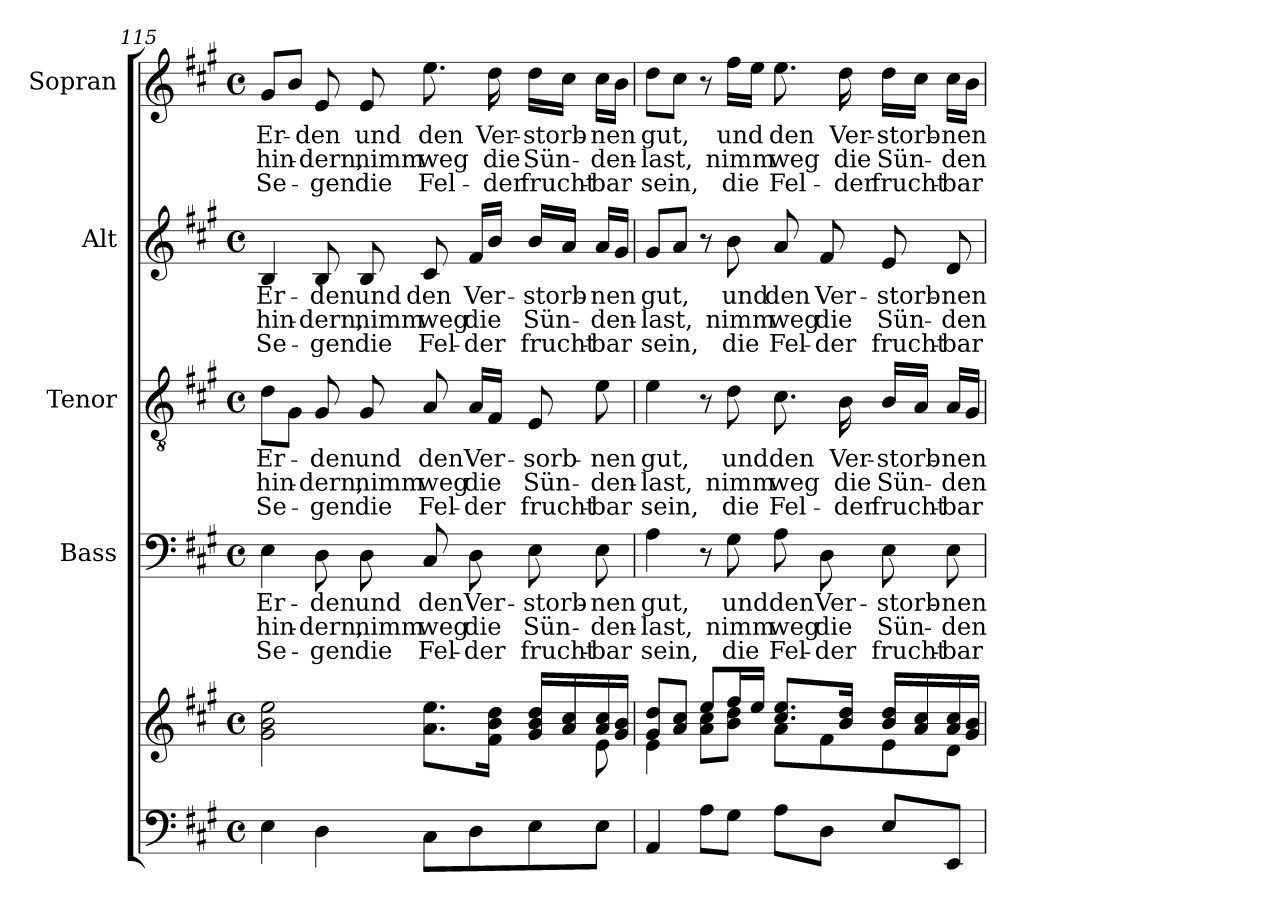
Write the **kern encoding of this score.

**kern	**kern	**kern	**text	**text	**text	**kern	**text	**text	**text	**kern	**text	**text	**text	**kern	**text	**text	**text
*part5	*part5	*part4	*part4	*part4	*part4	*part3	*part3	*part3	*part3	*part2	*part2	*part2	*part2	*part1	*part1	*part1	*part1
*staff6	*staff5	*staff4	*staff4	*staff4	*staff4	*staff3	*staff3	*staff3	*staff3	*staff2	*staff2	*staff2	*staff2	*staff1	*staff1	*staff1	*staff1
*	*	*I"Bass	*	*	*	*I"Tenor	*	*	*	*I"Alt	*	*	*	*I"Sopran	*	*	*
*	*	*I'B.	*	*	*	*I'T.	*	*	*	*I'A.	*	*	*	*I'S.	*	*	*
*clefF4	*clefG2	*clefF4	*	*	*	*clefGv2	*	*	*	*clefG2	*	*	*	*clefG2	*	*	*
*k[f#c#g#]	*k[f#c#g#]	*k[f#c#g#]	*	*	*	*k[f#c#g#]	*	*	*	*k[f#c#g#]	*	*	*	*k[f#c#g#]	*	*	*
*A:	*A:	*A:	*	*	*	*A:	*	*	*	*A:	*	*	*	*A:	*	*	*
*M4/4	*M4/4	*M4/4	*	*	*	*M4/4	*	*	*	*M4/4	*	*	*	*M4/4	*	*	*
*met(c)	*met(c)	*met(c)	*	*	*	*met(c)	*	*	*	*met(c)	*	*	*	*met(c)	*	*	*
=115	=115	=115	=115	=115	=115	=115	=115	=115	=115	=115	=115	=115	=115	=115	=115	=115	=115
*	*^	*	*	*	*	*	*	*	*	*	*	*	*	*	*	*	*
!	!	!	!	!LO:LY:b	!LO:LY:b	!LO:LY:b	!	!LO:LY:b	!LO:LY:b	!LO:LY:b	!	!LO:LY:b	!LO:LY:b	!LO:LY:b	!	!LO:LY:b	!LO:LY:b	!LO:LY:b
4E\	2g#\ 2b\ 2ee\	2.ryy	4E\	Er-	hin-	Se-	8d\L	Er-	hin-	Se-	4B/	Er-	hin-	Se-	8g#/L	Er-	hin-	Se-
.	.	.	.	.	.	.	8G#\J	.	.	.	.	.	.	.	8b/J	.	.	.
!	!	!	!	!LO:LY:b	!LO:LY:b	!LO:LY:b	!	!LO:LY:b	!LO:LY:b	!LO:LY:b	!	!LO:LY:b	!LO:LY:b	!LO:LY:b	!	!LO:LY:b	!LO:LY:b	!LO:LY:b
4D\	.	.	8D\	-den	-dern,	-gen	8G#/	-den	-dern,	-gen	8B/	-den	-dern,	-gen	8e/	-den	-dern,	-gen
!	!	!	!	!LO:LY:b	!LO:LY:b	!LO:LY:b	!	!LO:LY:b	!LO:LY:b	!LO:LY:b	!	!LO:LY:b	!LO:LY:b	!LO:LY:b	!	!LO:LY:b	!LO:LY:b	!LO:LY:b
.	.	.	8D\	und	nimm	die	8G#/	und	nimm	die	8B/	und	nimm	die	8e/	und	nimm	die
!	!	!	!	!LO:LY:b	!LO:LY:b	!LO:LY:b	!	!LO:LY:b	!LO:LY:b	!LO:LY:b	!	!LO:LY:b	!LO:LY:b	!LO:LY:b	!	!LO:LY:b	!LO:LY:b	!LO:LY:b
8C#\L	8.a\ 8.ee\L	.	8C#/	den	weg	Fel-	8A/	den	weg	Fel-	8c#/	den	weg	Fel-	8.ee\	den	weg	Fel-
!	!	!	!	!LO:LY:b	!LO:LY:b	!LO:LY:b	!	!LO:LY:b	!LO:LY:b	!LO:LY:b	!	!LO:LY:b	!LO:LY:b	!LO:LY:b	!	!	!	!
8D\	.	.	8D\	Ver-	die	-der	16A/LL	Ver-	die	-der	16f#/LL	Ver-	die	-der	.	.	.	.
!	!	!	!	!	!	!	!	!	!	!	!	!	!	!	!	!LO:LY:b	!LO:LY:b	!LO:LY:b
.	16f#\ 16b\ 16dd\Jk	.	.	.	.	.	16F#/JJ	.	.	.	16b/JJ	.	.	.	16dd\	Ver-	die	-der
!	!	!	!	!LO:LY:b	!LO:LY:b	!LO:LY:b	!	!LO:LY:b	!LO:LY:b	!LO:LY:b	!	!LO:LY:b	!LO:LY:b	!LO:LY:b	!	!LO:LY:b	!LO:LY:b	!LO:LY:b
8E\	16g#/ 16b/ 16dd/LL	8ryy	8E\	-storb-	Sün-	frucht-	8E/	-sorb-	Sün-	frucht-	16b/LL	-storb-	Sün-	frucht-	16dd\LL	-storb-	Sün-	frucht-
.	16a/ 16cc#/	.	.	.	.	.	.	.	.	.	16a/JJ	.	.	.	16cc#\JJ	.	.	.
!	!	!	!	!LO:LY:b	!LO:LY:b	!LO:LY:b	!	!LO:LY:b	!LO:LY:b	!LO:LY:b	!	!LO:LY:b	!LO:LY:b	!LO:LY:b	!	!LO:LY:b	!LO:LY:b	!LO:LY:b
8E\J	16a/ 16cc#/	8e\	8E\	-nen	-den-	-bar	8e\	-nen	-den-	-bar	16a/LL	-nen	-den-	-bar	16cc#\LL	-nen	-den-	-bar
.	16g#/ 16b/JJ	.	.	.	.	.	.	.	.	.	16g#/JJ	.	.	.	16b\JJ	.	.	.
=116	=116	=116	=116	=116	=116	=116	=116	=116	=116	=116	=116	=116	=116	=116	=116	=116	=116	=116
!	!	!	!	!LO:LY:b	!LO:LY:b	!LO:LY:b	!	!LO:LY:b	!LO:LY:b	!LO:LY:b	!	!LO:LY:b	!LO:LY:b	!LO:LY:b	!	!LO:LY:b	!LO:LY:b	!LO:LY:b
4AA/	8g#/ 8dd/L	4e\	4A\	gut,	-last,	sein,	4e\	gut,	-last,	sein,	8g#/L	gut,	-last,	sein,	8dd\L	gut,	-last,	sein,
.	8a/ 8cc#/J	.	.	.	.	.	.	.	.	.	8a/J	.	.	.	8cc#\J	.	.	.
8A\L	8ee/L	8a\ 8cc#\L	8r	.	.	.	8r	.	.	.	8r	.	.	.	8r	.	.	.
!	!	!	!	!LO:LY:b	!LO:LY:b	!LO:LY:b	!	!LO:LY:b	!LO:LY:b	!LO:LY:b	!	!LO:LY:b	!LO:LY:b	!LO:LY:b	!	!LO:LY:b	!LO:LY:b	!LO:LY:b
8G#\J	16ff#/L	8b\ 8dd\J	8G#\	und	nimm	die	8d\	und	nimm	die	8b\	und	nimm	die	16ff#\LL	und	nimm	die
.	16ee/JJ	.	.	.	.	.	.	.	.	.	.	.	.	.	16ee\JJ	.	.	.
!	!	!	!	!LO:LY:b	!LO:LY:b	!LO:LY:b	!	!LO:LY:b	!LO:LY:b	!LO:LY:b	!	!LO:LY:b	!LO:LY:b	!LO:LY:b	!	!LO:LY:b	!LO:LY:b	!LO:LY:b
8A\L	8.cc#/ 8.ee/L	8a\L	8A\	den	weg	Fel-	8.c#\	den	weg	Fel-	8a/	den	weg	Fel-	8.ee\	den	weg	Fel-
!	!	!	!	!LO:LY:b	!LO:LY:b	!LO:LY:b	!	!	!	!	!	!LO:LY:b	!LO:LY:b	!LO:LY:b	!	!	!	!
8D\J	.	8f#\	8D\	Ver-	die	-der	.	.	.	.	8f#/	Ver-	die	-der	.	.	.	.
!	!	!	!	!	!	!	!	!LO:LY:b	!LO:LY:b	!LO:LY:b	!	!	!	!	!	!LO:LY:b	!LO:LY:b	!LO:LY:b
.	16b/ 16dd/Jk	.	.	.	.	.	16B\	Ver-	die	-der	.	.	.	.	16dd\	Ver-	die	-der
!	!	!	!	!LO:LY:b	!LO:LY:b	!LO:LY:b	!	!LO:LY:b	!LO:LY:b	!LO:LY:b	!	!LO:LY:b	!LO:LY:b	!LO:LY:b	!	!LO:LY:b	!LO:LY:b	!LO:LY:b
8E/L	16b/ 16dd/LL	8e\	8E\	-storb-	Sün-	frucht-	16B/LL	-storb-	Sün-	frucht-	8e/	-storb-	Sün-	frucht-	16dd\LL	-storb-	Sün-	frucht-
.	16a/ 16cc#/	.	.	.	.	.	16A/JJ	.	.	.	.	.	.	.	16cc#\JJ	.	.	.
!	!	!	!	!LO:LY:b	!LO:LY:b	!LO:LY:b	!	!LO:LY:b	!LO:LY:b	!LO:LY:b	!	!LO:LY:b	!LO:LY:b	!LO:LY:b	!	!LO:LY:b	!LO:LY:b	!LO:LY:b
8EE/J	16a/ 16cc#/	8d\J	8E\	-nen	-den-	-bar	16A/LL	-nen	-den-	-bar	8d/	-nen	-den-	-bar	16cc#\LL	-nen	-den-	-bar
.	16g#/ 16b/JJ	.	.	.	.	.	16G#/JJ	.	.	.	.	.	.	.	16b\JJ	.	.	.
*	*v	*v	*	*	*	*	*	*	*	*	*	*	*	*	*	*	*	*
=	=	=	=	=	=	=	=	=	=	=	=	=	=	=	=	=	=
*-	*-	*-	*-	*-	*-	*-	*-	*-	*-	*-	*-	*-	*-	*-	*-	*-	*-
